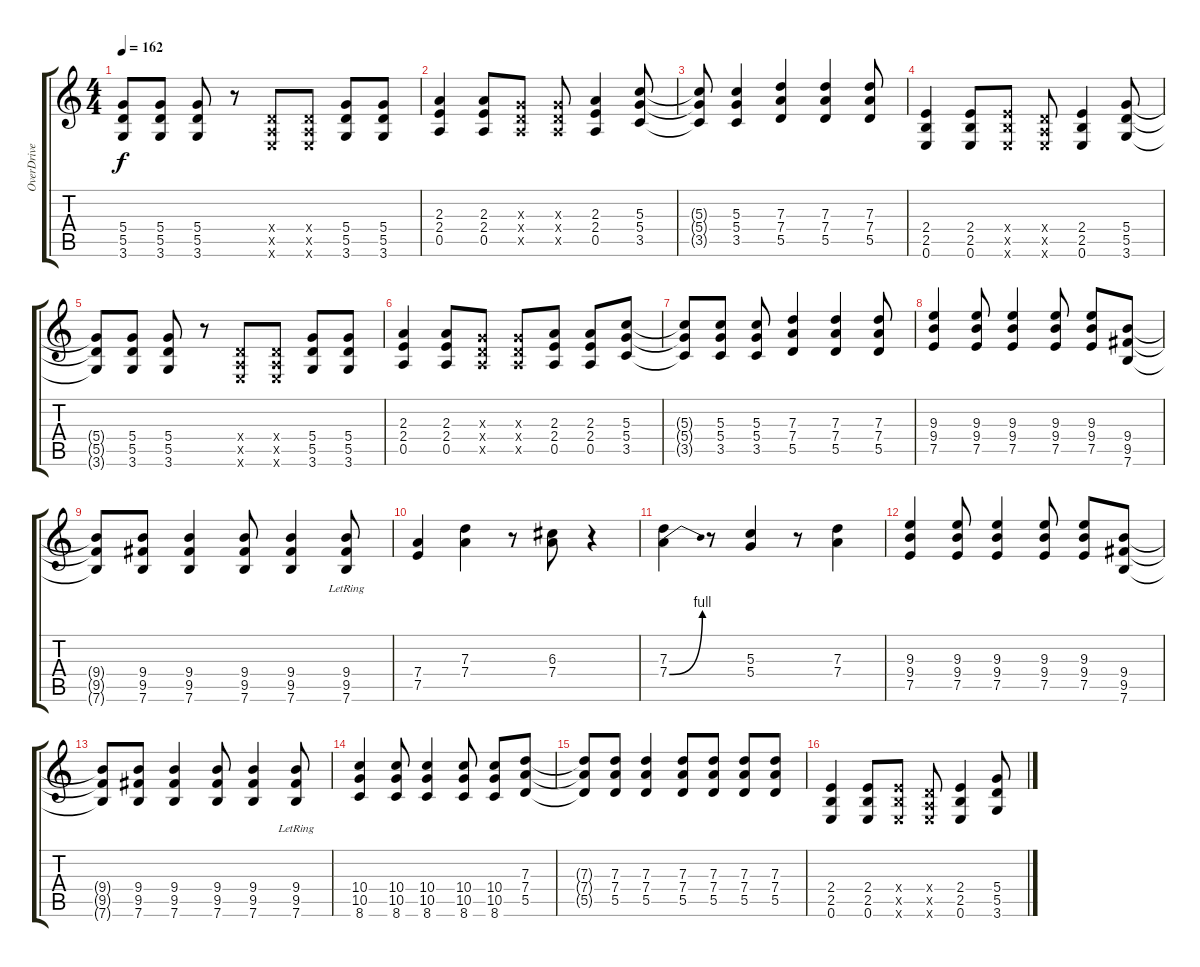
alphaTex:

\track ("OverDrive" "OverDrive") {instrument overdrivenguitar}
\staff {score tabs}
\tuning (E4 B3 G3 D3 A2 E2) {hide}
\ts (4 4)
\tempo 162
\clef g2
\ks c
(5.4{t} 5.5{t} 3.6{t}).8{dy f} (5.4 5.5 3.6).8 (5.4 5.5 3.6).8 r.8 (0.4{x} 0.5{x} 0.6{x}).8 (0.4{x} 0.5{x} 0.6{x}).8 (5.4 5.5 3.6).8 (5.4 5.5 3.6).8 |
(2.3 2.4 0.5).4 (2.3 2.4 0.5).8 (0.3{x} 0.4{x} 0.5{x}).8 (0.3{x} 0.4{x} 0.5{x}).8 (2.3 2.4 0.5).4 (5.3 5.4 3.5).8 |
(5.3{t} 5.4{t} 3.5{t}).8 (5.3 5.4 3.5).4 (7.3 7.4 5.5).4 (7.3 7.4 5.5).4 (7.3 7.4 5.5).8 |
(2.4 2.5 0.6).4 (2.4 2.5 0.6).8 (2.4{x} 2.5{x} 0.6{x}).8 (0.4{x} 0.5{x} 0.6{x}).8 (2.4 2.5 0.6).4 (5.4 5.5 3.6).8 |
(5.4{t} 5.5{t} 3.6{t}).8 (5.4 5.5 3.6).8 (5.4 5.5 3.6).8 r.8 (0.4{x} 0.5{x} 0.6{x}).8 (0.4{x} 0.5{x} 0.6{x}).8 (5.4 5.5 3.6).8 (5.4 5.5 3.6).8 |
(2.3 2.4 0.5).4 (2.3 2.4 0.5).8 (0.3{x} 0.4{x} 0.5{x}).8 (0.3{x} 0.4{x} 0.5{x}).8 (2.3 2.4 0.5).8 (2.3 2.4 0.5).8 (5.3 5.4 3.5).8 |
(5.3{t} 5.4{t} 3.5{t}).8 (5.3 5.4 3.5).8 (5.3 5.4 3.5).8 (7.3 7.4 5.5).4 (7.3 7.4 5.5).4 (7.3 7.4 5.5).8 |
(9.3 9.4 7.5).4 (9.3 9.4 7.5).8 (9.3 9.4 7.5).4 (9.3 9.4 7.5).8 (9.3 9.4 7.5).8 (9.4 9.5 7.6).8 |
(9.4{t} 9.5{t} 7.6{t}).8 (9.4 9.5 7.6).8 (9.4 9.5 7.6).4 (9.4 9.5 7.6).8 (9.4 9.5 7.6).4 (9.4 9.5 7.6{lr}).8 |
(7.4 7.5).4 (7.3 7.4).4 r.8 (6.3 7.4).8 r.4 |
(7.3 7.4{be (bend 0 0 60 4)}).4 r.8 (5.3 5.4).4 r.8 (7.3 7.4).4 |
(9.3 9.4 7.5).4 (9.3 9.4 7.5).8 (9.3 9.4 7.5).4 (9.3 9.4 7.5).8 (9.3 9.4 7.5).8 (9.4 9.5 7.6).8 |
(9.4{t} 9.5{t} 7.6{t}).8 (9.4 9.5 7.6).8 (9.4 9.5 7.6).4 (9.4 9.5 7.6).8 (9.4 9.5 7.6).4 (9.4 9.5 7.6{lr}).8 |
(10.4 10.5 8.6).4 (10.4 10.5 8.6).8 (10.4 10.5 8.6).4 (10.4 10.5 8.6).8 (10.4 10.5 8.6).8 (7.3 7.4 5.5).8 |
(7.3{t} 7.4{t} 5.5{t}).8 (7.3 7.4 5.5).8 (7.3 7.4 5.5).4 (7.3 7.4 5.5).8 (7.3 7.4 5.5).8 (7.3 7.4 5.5).8 (7.3 7.4 5.5).8 |
(2.4 2.5 0.6).4 (2.4 2.5 0.6).8 (2.4{x} 2.5{x} 0.6{x}).8 (0.4{x} 0.5{x} 0.6{x}).8 (2.4 2.5 0.6).4 (5.4 5.5 3.6).8
